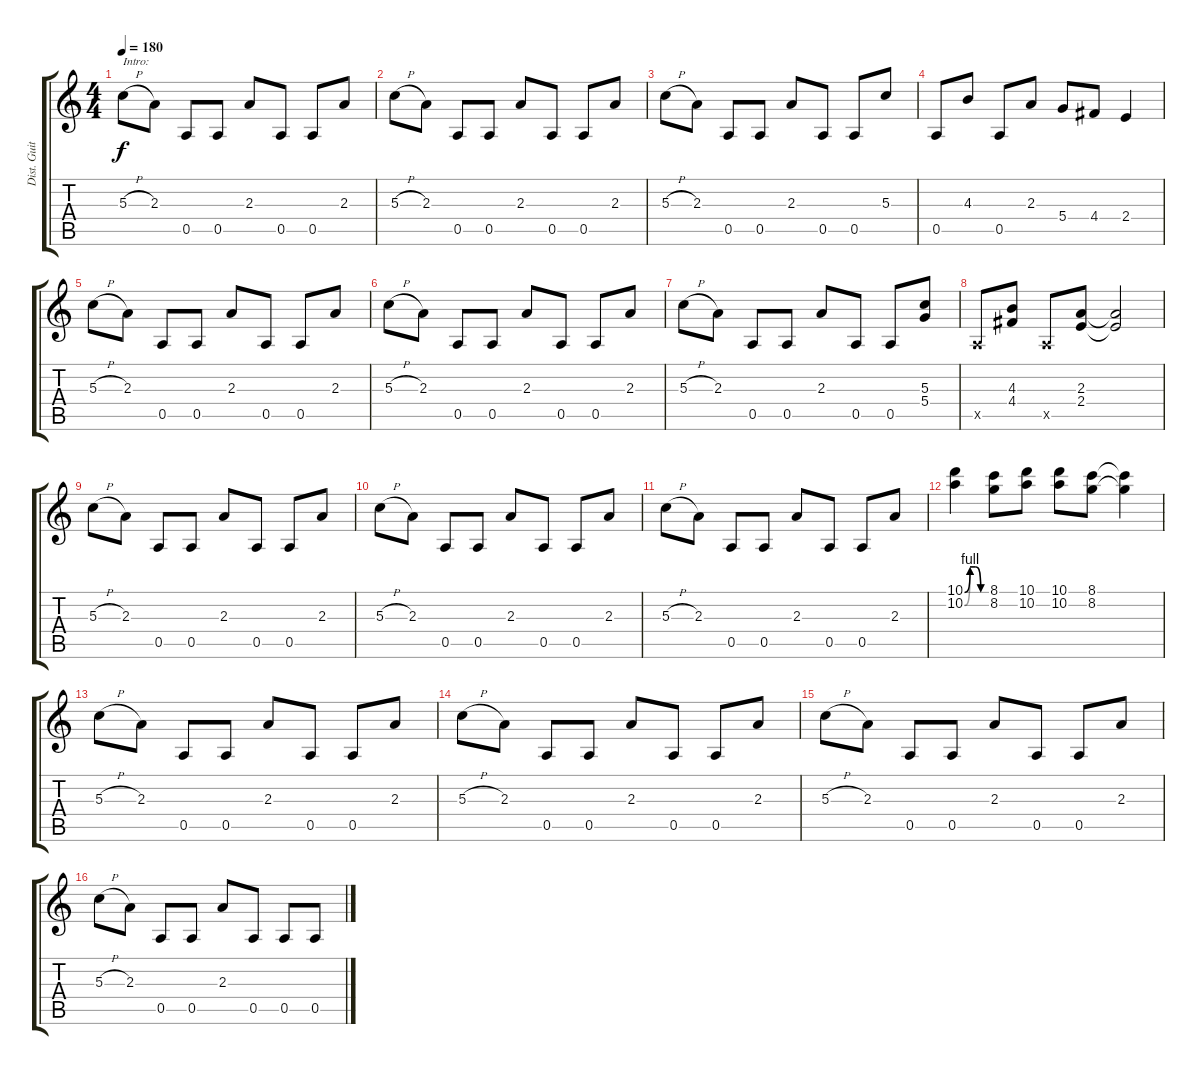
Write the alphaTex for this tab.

\track ("Dist. Guitar 1" "Dist. Guit") {instrument overdrivenguitar}
\staff {score tabs}
\tuning (E4 B3 G3 D3 A2 E2) {hide}
\ts (4 4)
\tempo 180
\clef g2
\ks c
5.3{h}.8{txt "Intro:" dy f volume 10 instrument overdrivenguitar} 2.3.8 0.5.8 0.5.8 2.3.8 0.5.8 0.5.8 2.3.8 |
5.3{h}.8 2.3.8 0.5.8 0.5.8 2.3.8 0.5.8 0.5.8 2.3.8 |
5.3{h}.8 2.3.8 0.5.8 0.5.8 2.3.8 0.5.8 0.5.8 5.3.8 |
0.5.8 4.3.8 0.5.8 2.3.8 5.4.8 4.4.8 2.4.4 |
5.3{h}.8 2.3.8 0.5.8 0.5.8 2.3.8 0.5.8 0.5.8 2.3.8 |
5.3{h}.8 2.3.8 0.5.8 0.5.8 2.3.8 0.5.8 0.5.8 2.3.8 |
5.3{h}.8 2.3.8 0.5.8 0.5.8 2.3.8 0.5.8 0.5.8 (5.3 5.4).8 |
0.5{x}.8 (4.3 4.4).8 0.5{x}.8 (2.3 2.4).8 (2.3{t} 2.4{t}).2 |
5.3{h}.8 2.3.8 0.5.8 0.5.8 2.3.8 0.5.8 0.5.8 2.3.8 |
5.3{h}.8 2.3.8 0.5.8 0.5.8 2.3.8 0.5.8 0.5.8 2.3.8 |
5.3{h}.8 2.3.8 0.5.8 0.5.8 2.3.8 0.5.8 0.5.8 2.3.8 |
(10.1{be (custom 0 0 15 4 30 4 45 0 60 0)} 10.2{be (custom 0 0 15 4 30 4 45 0 60 0)}).4 (8.1 8.2).8 (10.1 10.2).8 (10.1 10.2).8 (8.1 8.2).8 (8.1{t} 8.2{t}).4 |
5.3{h}.8 2.3.8 0.5.8 0.5.8 2.3.8 0.5.8 0.5.8 2.3.8 |
5.3{h}.8 2.3.8 0.5.8 0.5.8 2.3.8 0.5.8 0.5.8 2.3.8 |
5.3{h}.8 2.3.8 0.5.8 0.5.8 2.3.8 0.5.8 0.5.8 2.3.8 |
5.3{h}.8 2.3.8 0.5.8 0.5.8 2.3.8 0.5.8 0.5.8 0.5.8
